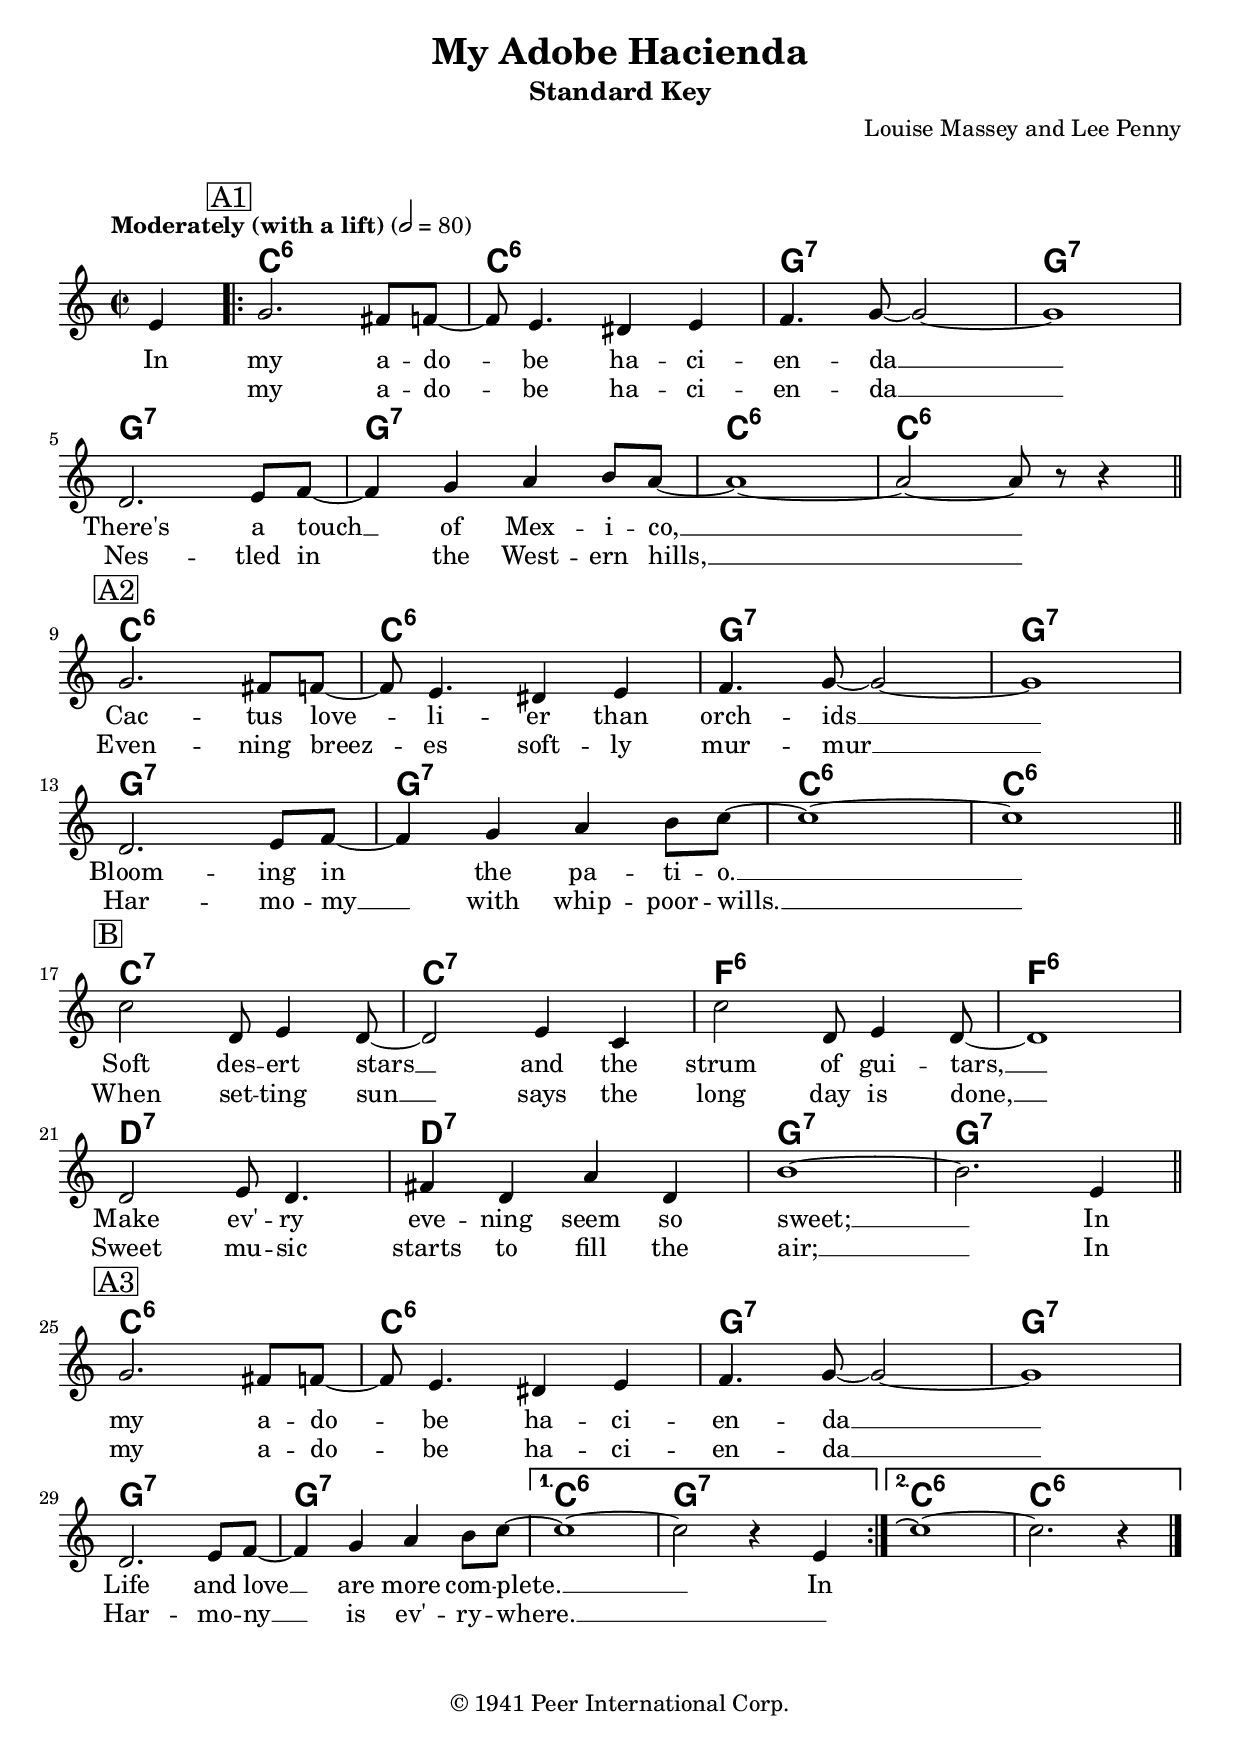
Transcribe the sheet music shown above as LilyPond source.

\version "2.23.81"

\include "english.ly"

instrument = "Standard Key"
whatKey = c
whatClef = "treble"

%% -*- Mode: LilyPond -*-

\include "lead-sheets.ily"

\header {
  title = "My Adobe Hacienda"
  subtitle = \instrument
  poet = ""
  composer = "Louise Massey and Lee Penny"
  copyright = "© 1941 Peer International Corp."
}

refrainLyricsOne = \lyricmode {
In my a -- do -- be ha -- ci -- en -- da __
There's a touch __ of Mex -- i -- co, __
Cac -- tus love -- li -- er than orch -- ids __
Bloom -- ing in the pa -- ti -- o. __
Soft des -- ert stars __ and the strum of gui -- tars, __
Make ev' -- ry eve -- ning seem so sweet; __
In my a -- do -- be ha -- ci -- en -- da __
Life and love __ are more com -- plete. __ In
}

refrainLyricsTwo = \lyricmode {
\skip 8 my a -- do -- be ha -- ci -- en -- da __
Nes -- tled in the West -- ern hills, __
Even -- ning breez -- es soft -- ly mur -- mur __
Har -- mo -- my __ with whip -- poor -- wills. __
When set -- ting sun __ says the long day is done, __
Sweet mu -- sic starts to fill the air; __
In my a -- do -- be ha -- ci -- en -- da __
Har -- mo -- ny __ is ev' -- ry -- where. __
}

refrainChords = \chordmode {
  s4
  
  c1:6 c1:6 g1:7 g1:7 g1:7 g1:7 c1:6 c1:6

  c1:6 c1:6 g1:7 g1:7 g1:7 g1:7 c1:6 c1:6

  c1:7 c1:7 f1:6 f1:6 d1:7 d1:7 g1:7 g1:7

  c1:6 c1:6 g1:7 g1:7 g1:7 g1:7

  c1:6 g1:7
  
  c1:6 c1:6
}

refrainKey = c

refrainMelody = \relative c' {
  \time 2/2
  \key \refrainKey \major
  \clef \whatClef
  \tempo "Moderately (with a lift)" 2 = 80

  \partial 4
  
  e4 |

  \bar ".|:"
  \repeat volta 2 {
  \mark \markup{ \box "A1" }

  g2. fs8 f8~ | f8 e4. ds4 e4 | f4. g8~ g2~ | g1 |
  \break
  d2. e8 f8~ | f4 g4 a4 b8 a8~ | a1~ | a2~ a8 r8 r4 |
  
  \bar "||"
  \break
  \mark \markup{ \box "A2" }

  g2. fs8 f8~ | f8 e4. ds4 e4 | f4. g8~ g2~ | g1 |
  \break
  d2. e8 f8~ | f4 g4 a4 b8 c8~ | c1~ | c1 |
  
  \bar "||"
  \break
  \mark \markup{ \box "B" }
  
  c2 d,8 e4 d8~ | d2 e4 c4 | c'2 d,8 e4 d8~ | d1 |
  \break
  d2 e8 d4. | fs4 d4 a'4 d,4 | b'1~ | b2. e,4 |

  \bar "||"
  \break
  \mark \markup{ \box "A3" }
  
  g2. fs8 f8~ | f8 e4. ds4 e4 | f4. g8~ g2~ | g1 |
  \break
  d2. e8 f8~ | f4 g4 a4 b8 c8~ |
  
  }
  \alternative {
    { c1~ | c2 r4 e,4 | }
    { c'1~\repeatTie | c2. r4 | }
  }
  \bar "|."
}

\include "paper.ily"

\markup {
  \vspace #1
}

%% -*- Mode: LilyPond -*-

\score {
  <<
    { \context ChordNames 
      {
      \override ChordName.font-size = #+3
      \override ChordName.font-series = #'bold
      \set chordChanges = ##f
     \transpose \refrainKey \whatKey {
	\refrainChords
	}
      }
      }
    \new Staff {
      \context Voice = "voiceMelody" { 
	\transpose \refrainKey \whatKey {
	  \refrainMelody
	  }
	}
    }
    \new Lyrics = "lyrics" {
      \lyricsto "voiceMelody" 
      {
	<<
	\refrainLyricsOne
	\new Lyrics {
	  \set associatedVoice = "voiceMelody"
	  \refrainLyricsTwo }
	>>
	}
    }
  >>
  \layout { ragged-bottom = ##t ragged-right = ##f }
}


